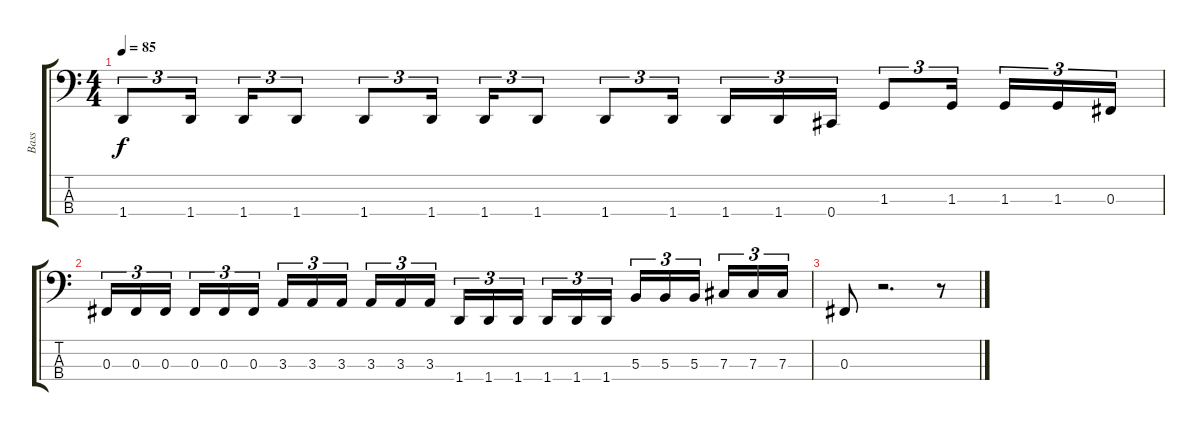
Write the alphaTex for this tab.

\track ("Bass" "Bass") {instrument electricbasspick}
\staff {score tabs}
\tuning (E2 B1 Gb1 Db1) {hide}
\ts (4 4)
\tempo 85
\clef f4
\ks c
1.4.8{tu (3 2) dy f} 1.4.16{tu (3 2)} 1.4.16{tu (3 2)} 1.4.8{tu (3 2)} 1.4.8{tu (3 2)} 1.4.16{tu (3 2)} 1.4.16{tu (3 2)} 1.4.8{tu (3 2)} 1.4.8{tu (3 2)} 1.4.16{tu (3 2)} 1.4.16{tu (3 2)} 1.4.16{tu (3 2)} 0.4.16{tu (3 2)} 1.3.8{tu (3 2)} 1.3.16{tu (3 2)} 1.3.16{tu (3 2)} 1.3.16{tu (3 2)} 0.3.16{tu (3 2)} |
0.3.16{tu (3 2)} 0.3.16{tu (3 2)} 0.3.16{tu (3 2)} 0.3.16{tu (3 2)} 0.3.16{tu (3 2)} 0.3.16{tu (3 2)} 3.3.16{tu (3 2)} 3.3.16{tu (3 2)} 3.3.16{tu (3 2)} 3.3.16{tu (3 2)} 3.3.16{tu (3 2)} 3.3.16{tu (3 2)} 1.4.16{tu (3 2)} 1.4.16{tu (3 2)} 1.4.16{tu (3 2)} 1.4.16{tu (3 2)} 1.4.16{tu (3 2)} 1.4.16{tu (3 2)} 5.3.16{tu (3 2)} 5.3.16{tu (3 2)} 5.3.16{tu (3 2)} 7.3.16{tu (3 2)} 7.3.16{tu (3 2)} 7.3.16{tu (3 2)} |
0.3.8 r.2{d} r.8
